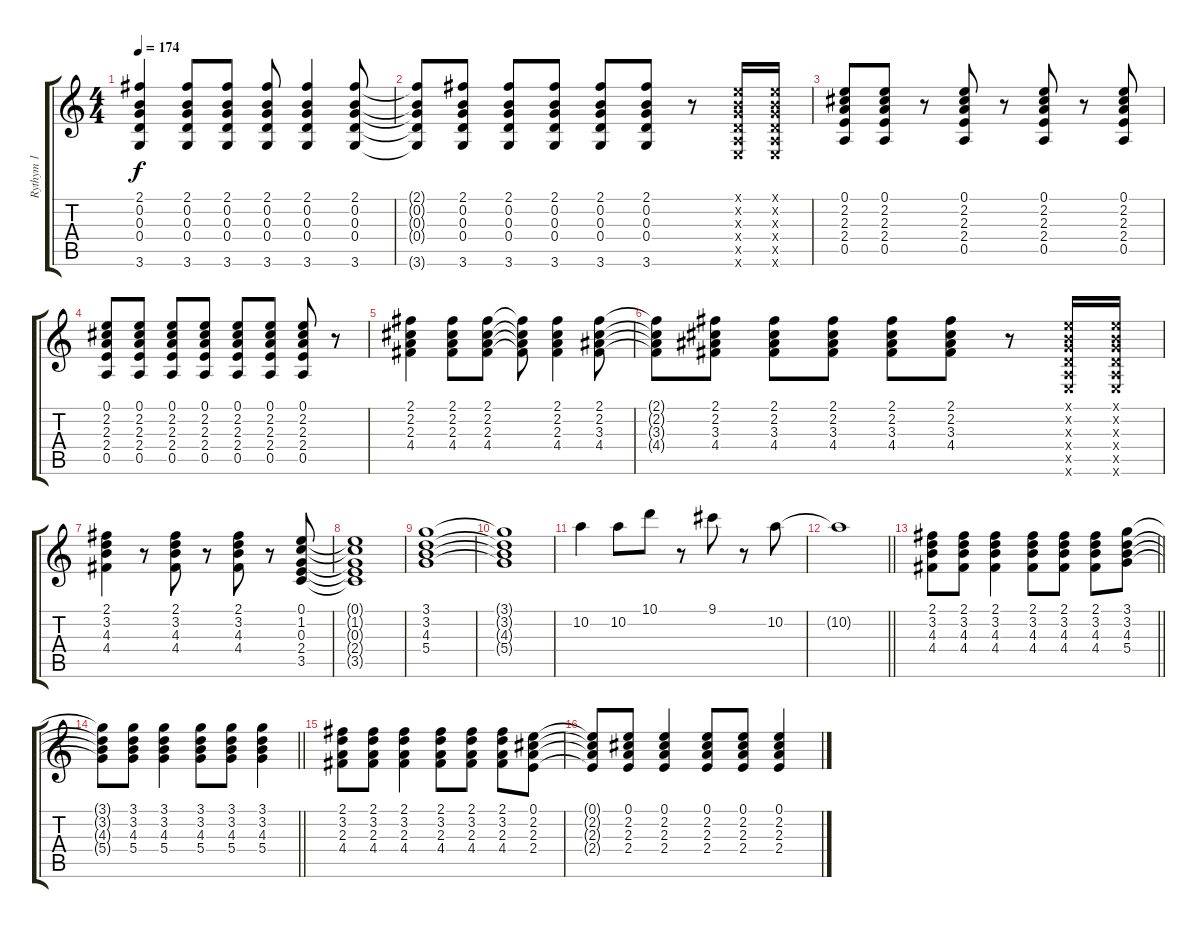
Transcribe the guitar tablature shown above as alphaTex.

\track ("Rythym 1" "Rythym 1") {instrument distortionguitar}
\staff {score tabs}
\tuning (E4 B3 G3 D3 A2 E2) {hide}
\ts (4 4)
\tempo 174
\clef g2
\ks c
(2.1 0.2 0.3 0.4 3.6).4{dy f} (2.1 0.2 0.3 0.4 3.6).8 (2.1 0.2 0.3 0.4 3.6).8 (2.1 0.2 0.3 0.4 3.6).8 (2.1 0.2 0.3 0.4 3.6).4 (2.1 0.2 0.3 0.4 3.6).8 |
(2.1{t} 0.2{t} 0.3{t} 0.4{t} 3.6{t}).8 (2.1 0.2 0.3 0.4 3.6).8 (2.1 0.2 0.3 0.4 3.6).8 (2.1 0.2 0.3 0.4 3.6).8 (2.1 0.2 0.3 0.4 3.6).8 (2.1 0.2 0.3 0.4 3.6).8 r.8 (0.1{x} 0.2{x} 0.3{x} 0.4{x} 0.5{x} 0.6{x}).16 (0.1{x} 0.2{x} 0.3{x} 0.4{x} 0.5{x} 0.6{x}).16 |
(0.1 2.2 2.3 2.4 0.5).8 (0.1 2.2 2.3 2.4 0.5).8 r.8 (0.1 2.2 2.3 2.4 0.5).8 r.8 (0.1 2.2 2.3 2.4 0.5).8 r.8 (0.1 2.2 2.3 2.4 0.5).8 |
(0.1 2.2 2.3 2.4 0.5).8 (0.1 2.2 2.3 2.4 0.5).8 (0.1 2.2 2.3 2.4 0.5).8 (0.1 2.2 2.3 2.4 0.5).8 (0.1 2.2 2.3 2.4 0.5).8 (0.1 2.2 2.3 2.4 0.5).8 (0.1 2.2 2.3 2.4 0.5).8 r.8 |
(2.1 2.2 2.3 4.4).4 (2.1 2.2 2.3 4.4).8 (2.1 2.2 2.3 4.4).8 (2.1{t} 2.2{t} 2.3{t} 4.4{t}).8 (2.1 2.2 2.3 4.4).4 (2.1 2.2 3.3 4.4).8 |
(2.1{t} 2.2{t} 3.3{t} 4.4{t}).8 (2.1 2.2 3.3 4.4).8 (2.1 2.2 3.3 4.4).8 (2.1 2.2 3.3 4.4).8 (2.1 2.2 3.3 4.4).8 (2.1 2.2 3.3 4.4).8 r.8 (0.1{x} 0.2{x} 0.3{x} 0.4{x} 0.5{x} 0.6{x}).16 (0.1{x} 0.2{x} 0.3{x} 0.4{x} 0.5{x} 0.6{x}).16 |
(2.1 3.2 4.3 4.4).4 r.8 (2.1 3.2 4.3 4.4).8 r.8 (2.1 3.2 4.3 4.4).8 r.8 (0.1 1.2 0.3 2.4 3.5).8 |
(0.1{t} 1.2{t} 0.3{t} 2.4{t} 3.5{t}).1 |
(3.1 3.2 4.3 5.4).1 |
(3.1{t} 3.2{t} 4.3{t} 5.4{t}).1 |
10.2.4 10.2.8 10.1.8 r.8 9.1.8 r.8 10.2.8 |
\barLineRight lightlight
10.2{t}.1 |
\barLineRight lightlight
(2.1 3.2 4.3 4.4).8 (2.1 3.2 4.3 4.4).8 (2.1 3.2 4.3 4.4).4 (2.1 3.2 4.3 4.4).8 (2.1 3.2 4.3 4.4).8 (2.1 3.2 4.3 4.4).8 (3.1 3.2 4.3 5.4).8 |
\barLineRight lightlight
(3.1{t} 3.2{t} 4.3{t} 5.4{t}).8 (3.1 3.2 4.3 5.4).8 (3.1 3.2 4.3 5.4).4 (3.1 3.2 4.3 5.4).8 (3.1 3.2 4.3 5.4).8 (3.1 3.2 4.3 5.4).4 |
(2.1 3.2 2.3 4.4).8 (2.1 3.2 2.3 4.4).8 (2.1 3.2 2.3 4.4).4 (2.1 3.2 2.3 4.4).8 (2.1 3.2 2.3 4.4).8 (2.1 3.2 2.3 4.4).8 (0.1 2.2 2.3 2.4).8 |
(0.1{t} 2.2{t} 2.3{t} 2.4{t}).8 (0.1 2.2 2.3 2.4).8 (0.1 2.2 2.3 2.4).4 (0.1 2.2 2.3 2.4).8 (0.1 2.2 2.3 2.4).8 (0.1 2.2 2.3 2.4).4
